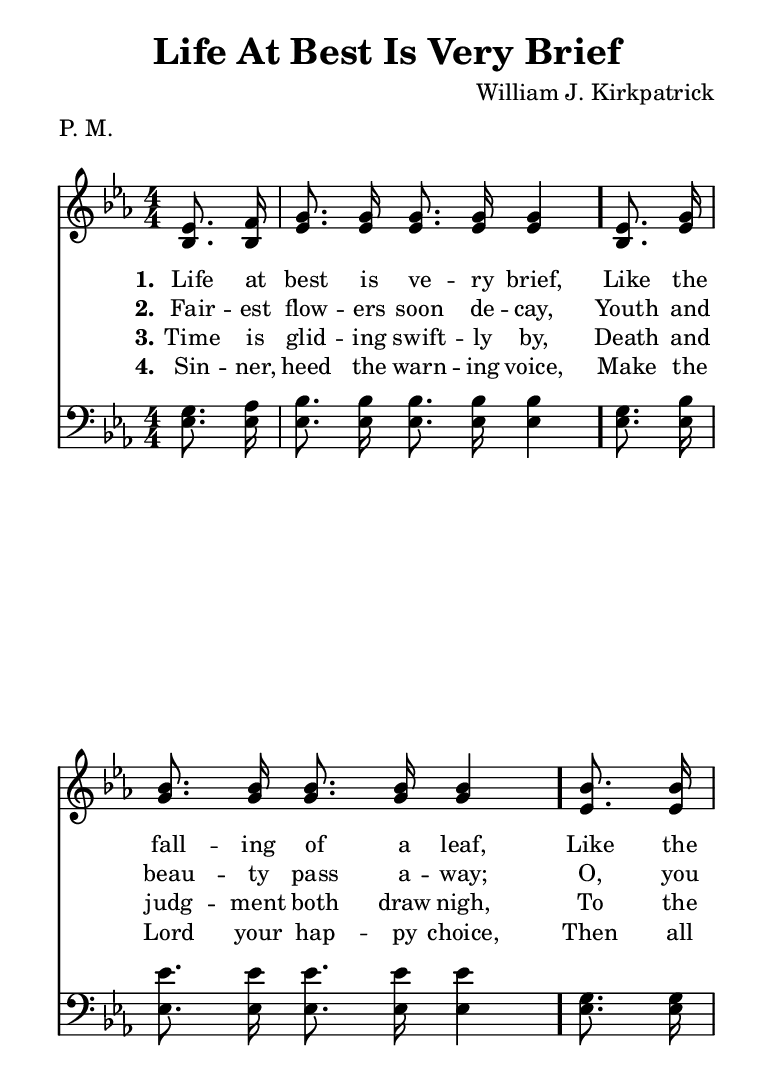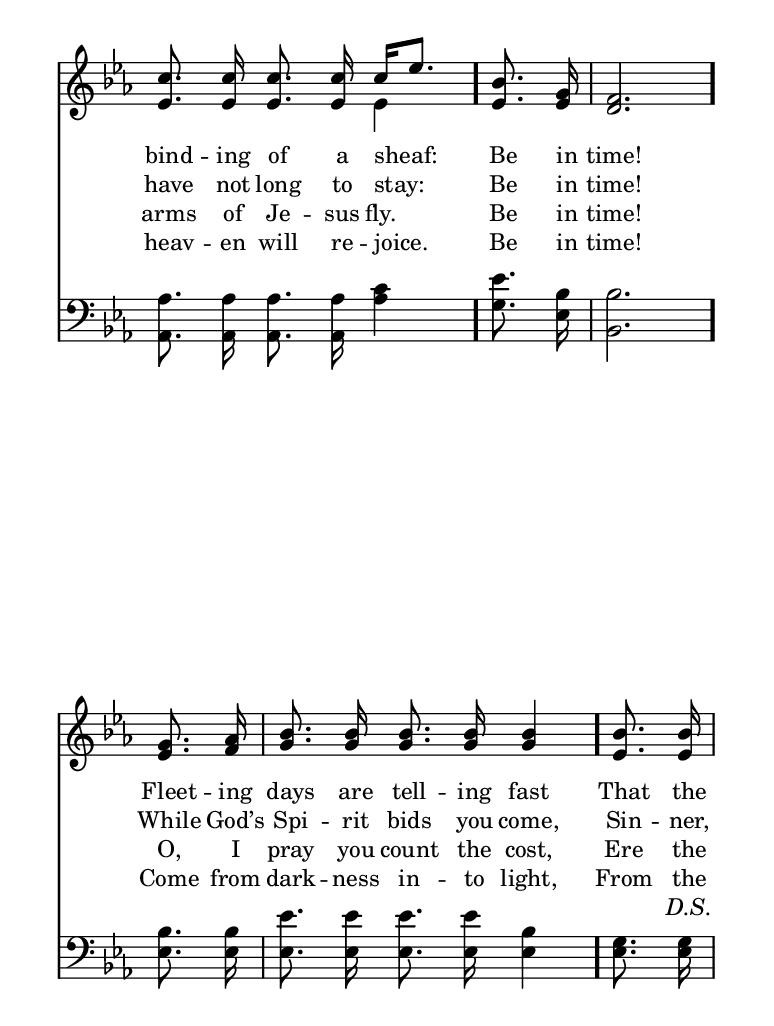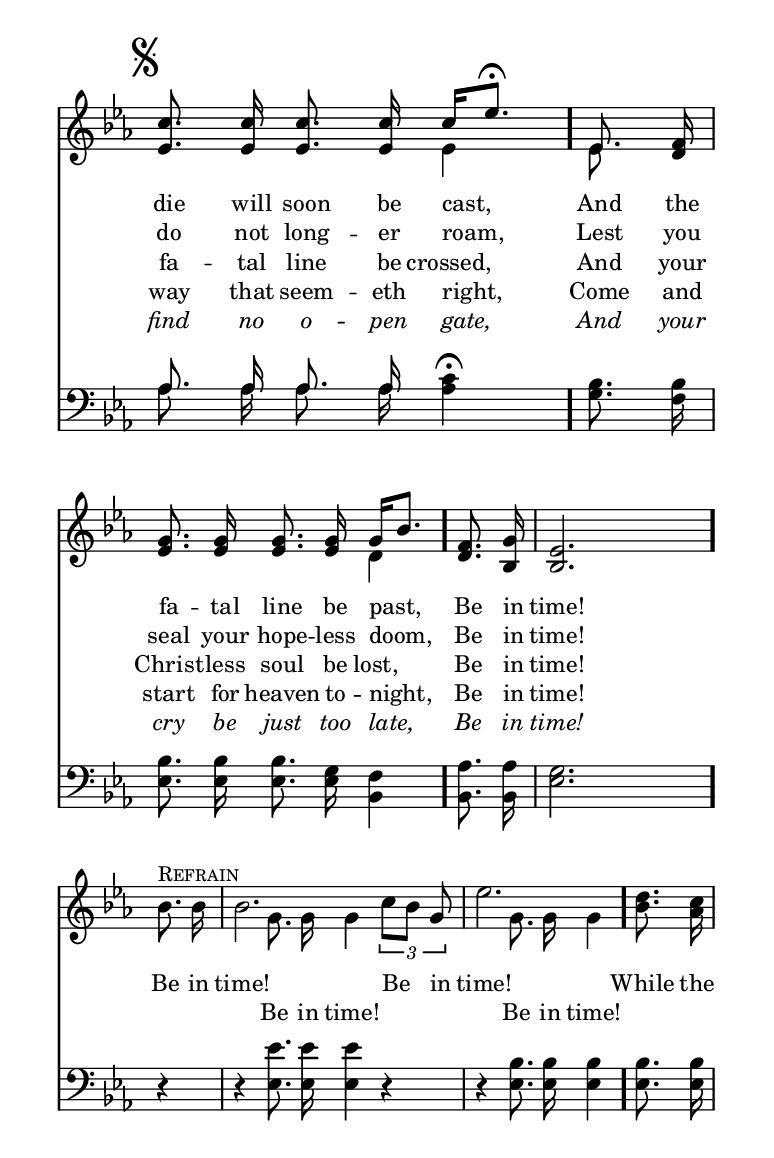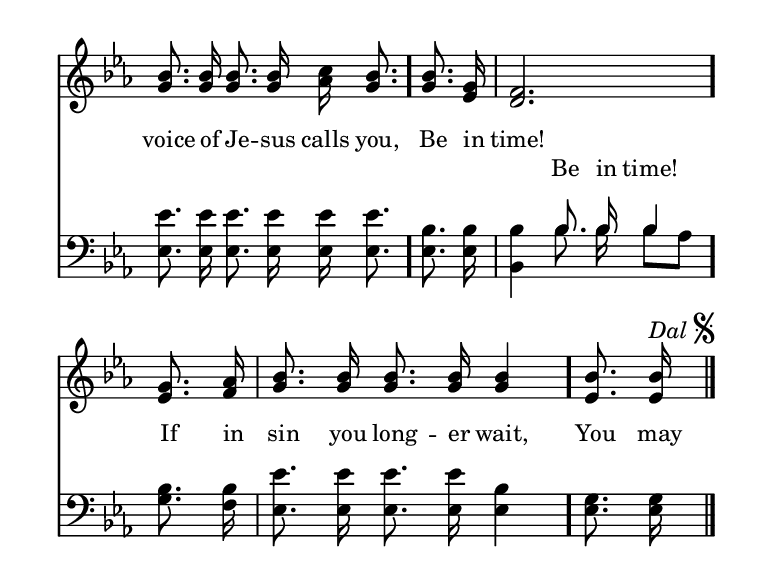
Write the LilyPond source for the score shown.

\include "common/global.ily"
\paper {
  \include "common/paper.ily"
  %ragged-bottom = ##t
  ragged-last-bottom = ##t
  systems-per-page = #(cond (is-eogsized 4) (#t #f))
  page-count = #(cond (is-eogsized 2) (#t #f))
  system-count = #(cond (is-eogsized 6) (#t #f))
}

\header{
  hymnnumber = "102"
  title = "Life At Best Is Very Brief"
  tunename = ""
  meter = "P. M."
  %poet = ""
  composer = "William J. Kirkpatrick"
  %copyright = ""
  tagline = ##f
}

% for fermata in MIDI
ta = { \tempo 4=80 }
tb = { \tempo 4=40 }
marksegno = { \mark \markup { \musicglyph #"scripts.segno" } }

patternAAds = { c8. c16 c8. c16 c4 }
patternAA = { \ta c8. c16 | \patternAAds }
patternABds = { \ta c8. c16 c8. c16 c16[ c8.] }
patternAB = { \ta c8. c16 \patternABds }
patternACds = { c8. c16 c8. c16 \tb c4 \ta }
patternAC = { \ta c8. c16 | \patternACds }

patternBA = { \ta c8. c16 | c2. }

patternCA = { \ta c8. c16 | c8. c16 c8. c16 c16 c8. }

lyricsInvis = { \override LyricText.stencil = ##f \override LyricHyphen.stencil = ##f }
lyricsVis = { \revert LyricText.stencil \revert LyricHyphen.stencil }

global = {
  \include "common/overrides.ily"
  \override Staff.TimeSignature.style = #'numbered
  \time 4/4
  \override Score.MetronomeMark.transparent = ##t % hide all fermata changes too
  \ta
  \key ees \major
  \partial 4
  \autoBeamOff
}

notesSoprano = {
\global
\relative c' {

  \changePitch \patternAA { ees f | g g g g g }
  \changePitch \patternAA { ees g | bes bes bes bes bes }
  \changePitch \patternAB { bes bes | c c c c c ees }
  \changePitch \patternBA { bes g | f }

  \changePitch \patternAA { g aes | bes bes bes bes bes}
  \changePitch \patternAB { bes bes | c c c c c ees \fermata }
  \changePitch \patternAB { ees, f | g g g g g bes }
  \changePitch \patternBA { f g | ees }

  << s^\markup { \small \caps "Refrain" }
  { bes'8. bes16 | bes2. \tuplet 3/2 { c8[ bes] g } | ees'2. } >>
  \changePitch \patternCA { d c | bes bes bes bes c bes }
  bes8. g16 | f2.
  \changePitch \patternAA { g aes | bes bes bes bes bes }
  bes8. bes16^\markup { \italic { Dal } \raise #1 \musicglyph #"scripts.segno" }

  \bar "|."

}
}

notesSopranoDS = {
\relative c'' {
  \changePitch \patternABds { c c c c c ees \fermata }
  \changePitch \patternAB { ees, f | g g g g g bes }
  \changePitch \patternBA { f g | ees }
}
}

notesAlto = {
\global
\relative e' {

  \changePitch \patternAA { bes bes | ees ees ees ees ees }
  \changePitch \patternAA { bes ees | g g g g g }
  \changePitch \patternAA { ees ees | ees ees ees ees ees }
  \changePitch \patternBA { ees ees | d }

  \changePitch \patternAA { ees f | g g g g g }
  \changePitch \patternAA { ees ees | ees ees ees ees ees }
  \changePitch \patternAA { ees d | ees ees ees ees d }
  \changePitch \patternBA { d bes | bes }

  r4 | r4 g'8. g16 g4 r4 | r4 g8. g16 g4
  \changePitch \patternCA { bes aes | g g g g aes g }
  g8. ees16 | d2.
  \changePitch \patternAA { ees f | g g g g g }
  ees8. ees16

}
}

notesAltoDS = {
\relative e' {
  \changePitch \patternAAds { ees ees ees ees ees }
  \changePitch \patternAA { ees d | ees ees ees ees d }
  \changePitch \patternBA { d bes | bes }
}
}

notesAltoSecond = {
\autoBeamOff
\relative e' {
\override NoteHead.font-size = #-4 {
\repeat unfold 29 \skip 4
bes4 c8. c16 bes4
}
}
}

notesTenor = {
\global
\relative a {

  \changePitch \patternAA { g aes | bes bes bes bes bes }
  \changePitch \patternAA { g bes | ees ees ees ees ees }
  \changePitch \patternAA { g, g | aes aes aes aes c }
  \changePitch \patternBA { ees bes | bes }

  \changePitch \patternAA { bes bes | ees ees ees ees bes }
  \changePitch \patternAA { g g | aes aes aes aes c }
  \changePitch \patternAA { bes bes | bes bes bes g f }
  \changePitch \patternBA { aes aes | g }

  r4 | r4 ees'8. ees16 ees4 r4 | r4 bes8. bes16 bes4
  \changePitch \patternCA { bes bes | ees ees ees ees ees ees }
  bes8. bes16 | bes4 bes8. bes16 bes4
  \changePitch \patternAA { bes bes | ees ees ees ees bes }
  g8. g16

}
}

notesTenorDS = {
\relative a {
  \changePitch \patternAAds { aes aes aes aes c }
  \changePitch \patternAA { bes bes | bes bes bes g f }
  \changePitch \patternBA { aes aes | g }
}
}

notesTenorSecond = {
\autoBeamOff
\relative a {
\override NoteHead.font-size = #-4 {
\repeat unfold 29 \skip 4
g4 aes8. aes16 g4
}
}
}

notesBass = {
\global
\relative f {

  \changePitch \patternAA { ees ees | ees ees ees ees ees }
  \changePitch \patternAA { ees ees | ees ees ees ees ees }
  \changePitch \patternAA { ees ees | aes, aes aes aes aes' }
  \changePitch \patternBA { g ees | bes }

  \changePitch \patternAA { ees ees | ees ees ees ees ees }
  \changePitch \patternAC { ees ees | aes aes aes aes aes \fermata }
  \changePitch \patternAA { g f | ees ees ees ees bes }
  \changePitch \patternBA { bes bes | ees }

  r4 | r4 ees8. ees16 ees4 r4 | r4 ees8. ees16 ees4
  \changePitch \patternCA { ees ees | ees ees ees ees ees ees }
  ees8. ees16 | bes4 bes'8. bes16 bes8[ aes8]
  \changePitch \patternAA { g f | ees ees ees ees ees }
  ees8. ees16

}
}

notesBassDS = {
\relative f {
  \changePitch \patternACds { aes aes aes aes aes }
  \changePitch \patternAA { g f | ees ees ees ees bes }
  \changePitch \patternBA { bes bes | ees }
}
}

notesBassSecond = {
\autoBeamOff
\relative f, {
\override NoteHead.font-size = #-4 {
\repeat unfold 21 \skip 4
aes8. aes16 aes8. aes16
}
}
}

Refrain = \lyricmode {

Be in time! Be in time! \bar "."
While the voice of Je -- sus calls you, \bar "."
Be in time! \bar "."
If in sin you long -- er wait, \bar "."
You may %{HIDE>%} \lyricsInvis %{<HIDE%} find no open gate,
And your cry be just too late,
Be in time! %{HIDE>%} \lyricsVis %{<HIDE%}

}

underWords = \lyricmode {

{ \repeat unfold 48 { \skip 4 } }
Be in time! Be in time!
{ \repeat unfold 11 { \skip 4 } }
Be in time!

}

segnoWords = \lyricmode {

{ \repeat unfold 32 { \skip 4 } }
\override LyricText #'font-shape = #'italic
D.S. find no o -- pen gate,
And your cry be just too late,
Be in time!

}

wordsA = \lyricmode {
\set stanza = "1."

Life at best is ve -- ry brief, \bar "."
Like the fall -- ing of a leaf, \bar "."
Like the bind -- ing of a sheaf: \bar "."
Be in time! \bar "."
Fleet -- ing days are tell -- ing fast \bar "."
That the %{HIDE>%} \marksegno %{<HIDE%} die will soon be cast, \bar "."
And the fa -- tal line be past, \bar "."
Be in time! \bar "."

}

wordsB = \lyricmode {
\set stanza = "2."

Fair -- est flow -- ers soon de -- cay,
Youth and beau -- ty pass a -- way;
O, you have not long to stay:
Be in time!
While God’s Spi -- rit bids you come,
Sin -- ner, do not long -- er roam,
Lest you seal your hope -- less doom,
Be in time!

\Refrain

}

wordsC = \lyricmode {
\set stanza = "3."

Time is glid -- ing swift -- ly by,
Death and judg -- ment both draw nigh,
To the arms of Je -- sus fly.
Be in time!
O, I pray you count the cost,
Ere the fa -- tal line be crossed,
And your Christ -- less soul be lost,
Be in time!

}

wordsD = \lyricmode {
\set stanza = "4."

Sin -- ner, heed the warn -- ing voice,
Make the Lord your hap -- py choice,
Then all heav -- en will re -- joice.
Be in time!
Come from dark -- ness in -- to light,
From the way that seem -- eth right,
Come and start for heaven to -- night,
Be in time!

}

music = \context ChoirStaff <<
    \context Staff = upper <<
      \set Staff.autoBeaming = ##f
      \set ChoirStaff.systemStartDelimiter = #'SystemStartBar
      \set ChoirStaff.printPartCombineTexts = ##f
      \partcombine #'(2 . 9) \notesSoprano \notesAlto
      \context NullVoice = sopranos { \voiceOne << \notesSoprano >> }
      \context NullVoice = altos { \voiceTwo << \notesAlto >> }
      \context NullVoice = altosSecond { \voiceFour << \notesAltoSecond >> }
      \context Lyrics = one   \lyricsto sopranos \wordsA
      \context Lyrics = two   \lyricsto sopranos \wordsB
      \context Lyrics = three \lyricsto sopranos \wordsC
      \context Lyrics = four  \lyricsto sopranos \wordsD
    >>
    \new Lyrics \with { alignAboveContext = men } \lyricsto sopranos \segnoWords
    \context Staff = men <<
      \set Staff.autoBeaming = ##f
      \clef bass
      \set ChoirStaff.printPartCombineTexts = ##f
      \partcombine #'(2 . 9) \notesTenor \notesBass
      \context NullVoice = tenors { \voiceOne << \notesTenor >> }
      \context NullVoice = tenorsSecond { \voiceThree << \notesTenorSecond >> }
      \context NullVoice = basses { \voiceTwo << \notesBass >> }
      \context NullVoice = bassesSecond { \voiceFour << \notesBassSecond >> }
    >>
    \context Lyrics = three  \lyricsto tenors \underWords % XXX this causes alignment issues with soprano words ("fly", "lost")
  >>

musicDS = \context ChoirStaff <<
    \context Staff = upper <<
      \set Staff.autoBeaming = ##f
      \set ChoirStaff.systemStartDelimiter = #'SystemStartBar
      \context Voice  = sopranos { \voiceOne { \notesSoprano \notesSopranoDS } }
      \context Voice  = altos { \voiceTwo { \notesAlto \notesAltoDS } }
      \context Voice  = altosSecond { \voiceFour << \notesAltoSecond >> }
    >>
    \context Staff = men <<
      \set Staff.autoBeaming = ##f
      \clef bass
      \context Voice  = tenors { \voiceOne { \notesTenor \notesTenorDS } }
      \context Voice  = tenorsSecond { \voiceThree << \notesTenorSecond >> }
      \context Voice  = basses { \voiceTwo { \notesBass \notesBassDS } }
      \context Voice  = bassesSecond { \voiceFour << \notesBassSecond >> }
    >>
  >>

\score {
  \music
  \layout {
    \include "common/layout.ily"
  }
}

\score {
  \musicDS
  \midi{
    \include "common/midi.ily"
  }
}

\version "2.19.49"  % necessary for upgrading to future LilyPond versions.

% vi:set et ts=2 sw=2 ai nocindent syntax=lilypond:
